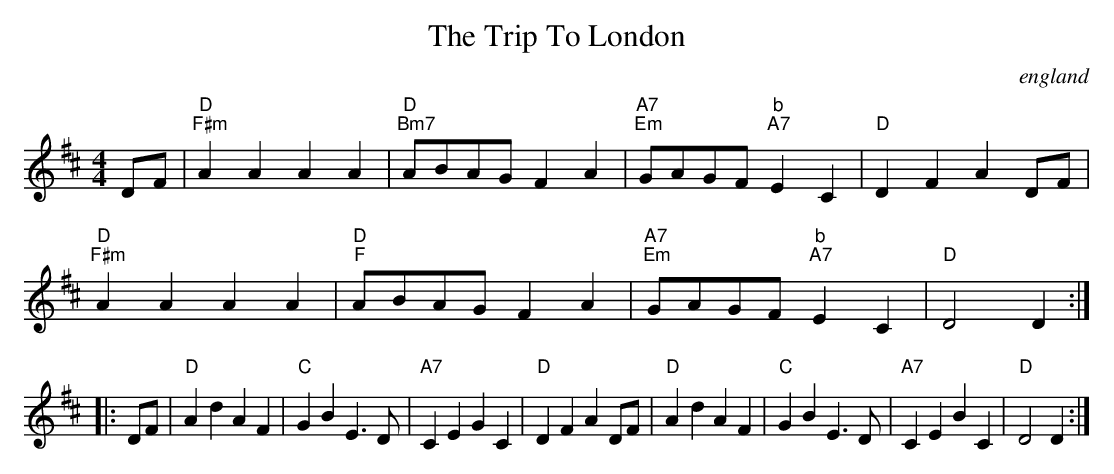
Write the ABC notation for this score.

X:1
T:The Trip To London
O:england
M:4/4
L:1/4
K:D
D/2F/2|"D""F#m"AA AA|"D""Bm7"A/2B/2A/2G/2 FA|"A7""Em"G/2A/2G/2F/2 "b""A7"EC|\
"D"DF AD/2F/2|
"D""F#m"AA AA|"D""F"A/2B/2A/2G/2 FA|"A7""Em"G/2A/2G/2F/2 "b""A7"EC|"D"D2 D::
D/2F/2|"D"Ad AF|"C"GB E3/2D/2|"A7"CE GC|"D"DF AD/2F/2|"D"Ad AF|"C"GB E3/2D/2|\
"A7"CE BC|"D"D2 D:|
